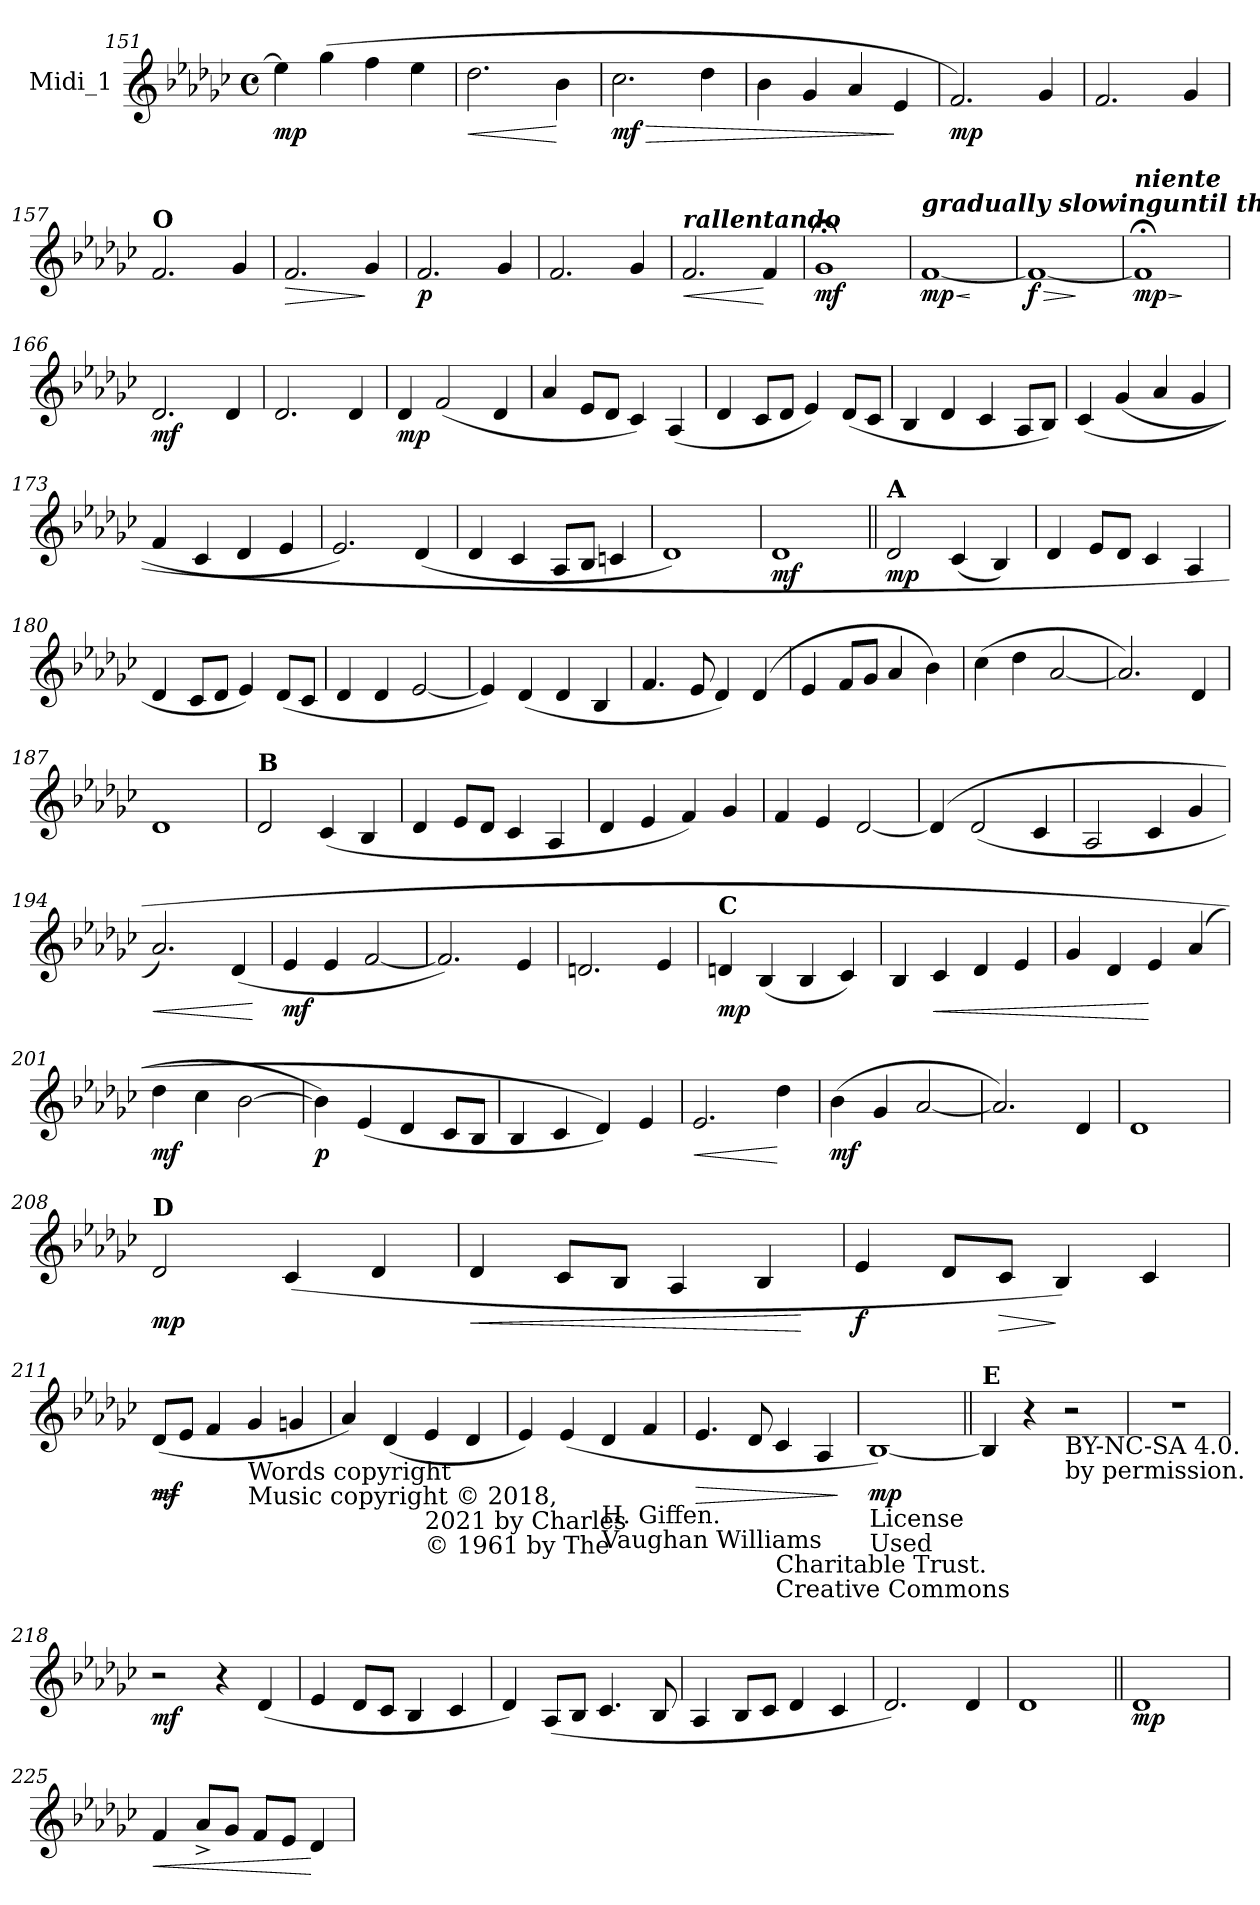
**kern	**dynam
*part1	*part1
*staff1	*staff1
*I"Midi_1	*
*clefG2	*
*k[b-e-a-d-g-c-]	*
*G-:	*
*M4/4	*
*met(c)	*
=151	=151
!	!LO:DY:b
4ee-\]	mp
(>4gg-\	.
4ff\	.
4ee-\	.
=152	=152
!	!LO:HP:b
2.dd-\	<
4b-\	[
!!LO:LB:g=z
=153	=153
!	!LO:HP:b
!	!LO:DY:n=1:b
2.cc-\	> mf
4dd-\	.
=154	=154
4b-\	.
4g-/	.
4a-/	.
4e-/	]
=155	=155
!	!LO:DY:b
2.f/)	mp
4g-/	.
=156	=156
2.f/	.
4g-/	.
=157	=157
!LO:TX:a:B:t=O	!
2.f/	.
4g-/	.
=158	=158
!	!LO:HP:b
2.f/	>
4g-/	]
=159	=159
!	!LO:DY:b
2.f/	p
4g-/	.
!!LO:LB:g=z
=160	=160
2.f/	.
4g-/	.
=161	=161
!LO:TX:a:Bi:t=rallentando	!
!	!LO:HP:b
2.f/	<
4f/	[
=162	=162
!	!LO:DY:b
1g-;	mf
=163	=163
!LO:TX:a:Bi:t=gradually slowinguntil the end	!
!	!LO:HP:b
!	!LO:DY:n=1:b
[1f	< mp
.	[
=164	=164
!	!LO:HP:b
!	!LO:DY:n=1:b
1f_	> f
.	]
=165	=165
!LO:TX:a:Bi:t=niente	!
!	!LO:HP:b
!	!LO:DY:n=1:b
1f;]	> mp
.	]
!!LO:LB:g=z
=166	=166
*MM160	*
!	!LO:DY:b
2.d-/	mf
4d-/	.
=167	=167
2.d-/	.
4d-/	.
=168	=168
!	!LO:DY:b
4d-/	mp
(<2f/	.
4d-/	.
=169	=169
4a-/	.
8e-/L	.
8d-/J	.
4c-/)	.
(<4A-/	.
=170	=170
4d-/	.
8c-/L	.
8d-/J	.
4e-/)	.
(<8d-/L	.
8c-/J	.
=171	=171
4B-/	.
4d-/	.
4c-/	.
8A-/L	.
8B-/J)	.
!!LO:LB:g=z
=172	=172
(<4c-/	.
(<4g-/	.
4a-/	.
4g-/	.
=173	=173
4f/	.
4c-/	.
4d-/	.
4e-/	.
=174	=174
2.e-/)	.
(<4d-/	.
=175	=175
4d-/	.
4c-/	.
8A-/L	.
8B-/J	.
4cn/	.
=176	=176
1d-)	.
=177	=177
!	!LO:DY:b
1d-	mf
=178||	=178||
!LO:TX:a:B:t=A	!
!	!LO:DY:b
2d-/	mp
(<4c-/	.
4B-/)	.
!!LO:LB:g=z
=179	=179
4d-/	.
8e-/L	.
8d-/J	.
4c-/	.
4A-/	.
=180	=180
4d-/	.
8c-/L	.
8d-/J	.
4e-/)	.
(<8d-/L	.
8c-/J	.
=181	=181
4d-/	.
4d-/	.
[2e-/	.
=182	=182
4e-/])	.
(<4d-/	.
4d-/	.
4B-/	.
=183	=183
4.f/	.
8e-/	.
4d-/)	.
(<4d-/	.
=184	=184
4e-/	.
8f/L	.
8g-/J	.
4a-/	.
4b-\)	.
!!LO:LB:g=z
=185	=185
(>4cc-\	.
4dd-\	.
[2a-/	.
=186	=186
2.a-/])	.
4d-/	.
=187	=187
1d-	.
=188	=188
!LO:TX:a:B:t=B	!
2d-/	.
(<4c-/	.
4B-/	.
=189	=189
4d-/	.
8e-/L	.
8d-/J	.
4c-/	.
4A-/	.
=190	=190
4d-/	.
4e-/	.
4f/)	.
4g-/	.
=191	=191
4f/	.
4e-/	.
[2d-/	.
!!LO:LB:g=z
=192	=192
(<4d-/]	.
(<2d-/	.
4c-/	.
=193	=193
2A-/	.
4c-/	.
4g-/	.
=194	=194
!	!LO:HP:b
2.a-/)	<
(<4d-/	.
.	[
=195	=195
!	!LO:DY:b
4e-/	mf
4e-/	.
[2f/	.
=196	=196
2.f/])	.
4e-/	.
=197	=197
2.dn/	.
4e-/	.
=198	=198
!LO:TX:a:B:t=C	!
!	!LO:DY:b
4dn/	mp
(<4B-/	.
4B-/	.
4c-/)	.
!!LO:LB:g=z
=199	=199
4B-/	.
!	!LO:HP:b
4c-/	<
4d-/	.
4e-/	.
=200	=200
4g-/	.
4d-/	.
4e-/	[
(>4a-/	.
=201	=201
!	!LO:DY:b
4dd-\	mf
4cc-\	.
[2b-\	.
=202	=202
!	!LO:DY:b
4b-\])	p
(<4e-/	.
4d-/	.
8c-/L	.
8B-/J	.
=203	=203
4B-/	.
4c-/	.
4d-/))	.
4e-/	.
=204	=204
!	!LO:HP:b
2.e-/	<
4dd-\	[
!!LO:LB:g=z
=205	=205
!	!LO:DY:b
(<4b-\	mf
4g-/	.
[2a-/	.
=206	=206
2.a-/])	.
4d-/	.
=207	=207
1d-	.
=208	=208
!LO:TX:a:B:t=D	!
!	!LO:DY:b
2d-/	mp
(<4c-/	.
4d-/	.
=209	=209
!	!LO:HP:b
4d-/	<
8c-/L	.
8B-/J	.
4A-/	.
4B-/	.
.	[
=210	=210
!	!LO:DY:b
4e-/	f
8d-/L	.
!	!LO:HP:b
8c-/J	>
4B-/)	]
4c-/	.
!!LO:LB:g=z
=211	=211
!	!LO:HP:b
!	!LO:DY:n=1:b
(<8d-/L	> mf
8e-/J	]
4f/	.
!LO:TX:b:t=Words copyright	!
!LO:TX:b:t=Music copyright © 2018,	!
4g-/	.
4gn/	.
=212	=212
4a-/)	.
(<4d-/	.
!LO:TX:b:t=2021 by Charles	!
!LO:TX:b:t=© 1961 by The	!
4e-/	.
4d-/	.
=213	=213
4e-/)	.
(<4e-/	.
!LO:TX:b:t=H. Giffen.	!
!LO:TX:b:t=Vaughan Williams	!
4d-/	.
4f/	.
=214	=214
!	!LO:HP:b
4.e-/	>
8d-/	.
!LO:TX:b:t=Charitable Trust.	!
!LO:TX:b:t=Creative Commons	!
4c-/	.
4A-/	.
.	]
=215	=215
!LO:TX:b:t=License	!
!LO:TX:b:t=Used	!
!	!LO:DY:b
[1B-)	mp
=216||	=216||
!LO:TX:a:B:t=E	!
4B-/]	.
4r	.
!LO:TX:b:t=BY-NC-SA 4.0.	!
!LO:TX:b:t=by permission.	!
2r	.
=217	=217
1r	.
!!LO:LB:g=z
=218	=218
!	!LO:DY:b
2r	mf
4r	.
(<4d-/	.
=219	=219
4e-/	.
8d-/L	.
8c-/J	.
4B-/	.
4c-/	.
=220	=220
4d-/)	.
(<8A-/L	.
8B-/J	.
4.c-/	.
8B-/	.
=221	=221
4A-/	.
8B-/L	.
8c-/J	.
4d-/	.
4c-/	.
=222	=222
2.d-/)	.
4d-/	.
=223	=223
1d-	.
=224||	=224||
!	!LO:DY:b
1d-	mp
!!LO:LB:g=z
=225	=225
!	!LO:HP:b
4f/	<
8a-^/L	.
8g-/J	.
8f/L	.
8e-/J	.
4d-/	[
=	=
*-	*-
